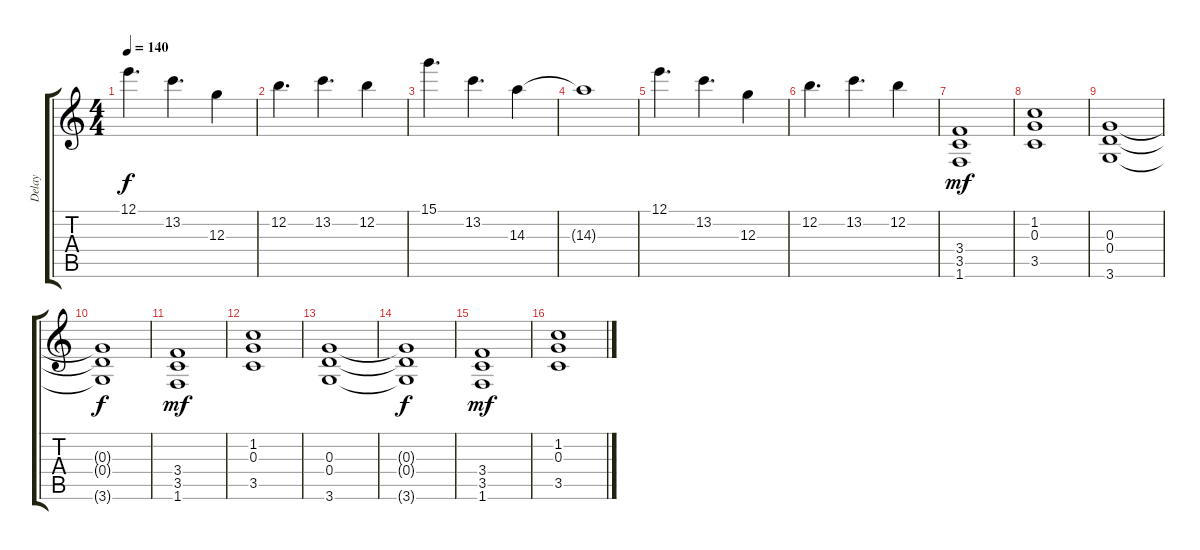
\track ("Delay" "Delay") {instrument acousticguitarsteel}
\staff {score tabs}
\tuning (E4 B3 G3 D3 A2 E2) {hide}
\ts (4 4)
\tempo 140
\clef g2
\ks c
12.1.4{d dy f} 13.2.4{d} 12.3.4 |
12.2.4{d} 13.2.4{d} 12.2.4 |
15.1.4{d} 13.2.4{d} 14.3.4 |
14.3{t}.1 |
12.1.4{d} 13.2.4{d} 12.3.4 |
12.2.4{d} 13.2.4{d} 12.2.4 |
(3.4 3.5 1.6).1{dy mf} |
(1.2 0.3 3.5).1 |
(0.3 0.4 3.6).1 |
(0.3{t} 0.4{t} 3.6{t}).1{dy f} |
(3.4 3.5 1.6).1{dy mf} |
(1.2 0.3 3.5).1 |
(0.3 0.4 3.6).1 |
(0.3{t} 0.4{t} 3.6{t}).1{dy f} |
(3.4 3.5 1.6).1{dy mf} |
(1.2 0.3 3.5).1
